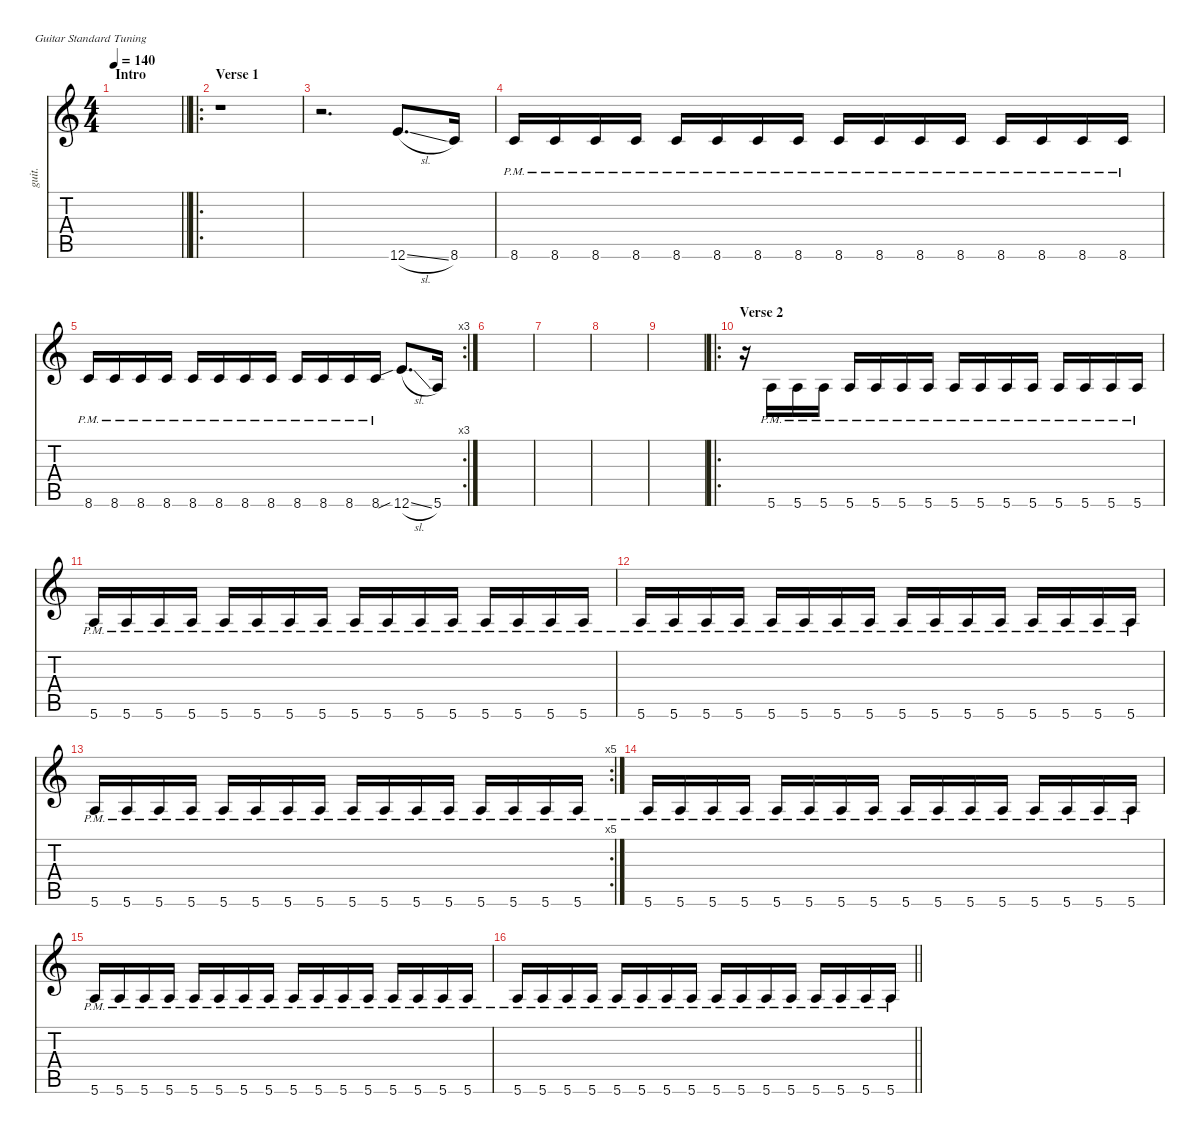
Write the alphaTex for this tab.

\defaultSystemsLayout 4
\hideDynamics
\bracketExtendMode nobrackets
\otherSystemsTrackNameOrientation horizontal
\track ("Guitar1" "guit.") {instrument acousticguitarnylon}
\staff {score tabs}
\tuning (E4 B3 G3 D3 A2 E2)
\ts (4 4)
\beaming (8 2 2 2 2)
\section ("" "Intro")
\ac
\tempo 140
\clef g2
\barLineRight lightlight
\ks aminor
|
\ro
\section ("" "Verse 1")
r.1{beam Down} |
r.2{d beam Down} 12.6{sl}.8{d beam Up} 8.6.16{beam Up} |
8.6{pm}.16{beam Up} 8.6{pm}.16{beam Up} 8.6{pm}.16{beam Up} 8.6{pm}.16{beam Up} 8.6{pm}.16{beam Up} 8.6{pm}.16{beam Up} 8.6{pm}.16{beam Up} 8.6{pm}.16{beam Up} 8.6{pm}.16{beam Up} 8.6{pm}.16{beam Up} 8.6{pm}.16{beam Up} 8.6{pm}.16{beam Up} 8.6{pm}.16{beam Up} 8.6{pm}.16{beam Up} 8.6{pm}.16{beam Up} 8.6{pm}.16{beam Up} |
\rc 3
8.6{pm}.16{beam Up} 8.6{pm}.16{beam Up} 8.6{pm}.16{beam Up} 8.6{pm}.16{beam Up} 8.6{pm}.16{beam Up} 8.6{pm}.16{beam Up} 8.6{pm}.16{beam Up} 8.6{pm}.16{beam Up} 8.6{pm}.16{beam Up} 8.6{pm}.16{beam Up} 8.6{pm}.16{dy mf beam Up} 8.6{pm}.16{dy f beam Up} 12.6{sib sl}.8{d beam Up} 5.6.16{beam Up} |
|
|
|
|
\ro
\section ("" "Verse 2")
r.16{beam Down} 5.6{pm}.16{dy mf beam Up} 5.6{pm}.16{beam Up} 5.6{pm}.16{beam Up} 5.6{pm}.16{beam Up} 5.6{pm}.16{beam Up} 5.6{pm}.16{beam Up} 5.6{pm}.16{beam Up} 5.6{pm}.16{beam Up} 5.6{pm}.16{beam Up} 5.6{pm}.16{beam Up} 5.6{pm}.16{beam Up} 5.6{pm}.16{beam Up} 5.6{pm}.16{beam Up} 5.6{pm}.16{beam Up} 5.6{pm}.16{beam Up} |
5.6{pm}.16{beam Up} 5.6{pm}.16{beam Up} 5.6{pm}.16{beam Up} 5.6{pm}.16{beam Up} 5.6{pm}.16{beam Up} 5.6{pm}.16{beam Up} 5.6{pm}.16{beam Up} 5.6{pm}.16{beam Up} 5.6{pm}.16{beam Up} 5.6{pm}.16{beam Up} 5.6{pm}.16{beam Up} 5.6{pm}.16{beam Up} 5.6{pm}.16{beam Up} 5.6{pm}.16{beam Up} 5.6{pm}.16{beam Up} 5.6{pm}.16{beam Up} |
5.6{pm}.16{beam Up} 5.6{pm}.16{beam Up} 5.6{pm}.16{beam Up} 5.6{pm}.16{beam Up} 5.6{pm}.16{beam Up} 5.6{pm}.16{beam Up} 5.6{pm}.16{beam Up} 5.6{pm}.16{beam Up} 5.6{pm}.16{beam Up} 5.6{pm}.16{beam Up} 5.6{pm}.16{beam Up} 5.6{pm}.16{beam Up} 5.6{pm}.16{beam Up} 5.6{pm}.16{beam Up} 5.6{pm}.16{beam Up} 5.6{pm}.16{beam Up} |
\rc 5
5.6{pm}.16{beam Up} 5.6{pm}.16{beam Up} 5.6{pm}.16{beam Up} 5.6{pm}.16{beam Up} 5.6{pm}.16{beam Up} 5.6{pm}.16{beam Up} 5.6{pm}.16{beam Up} 5.6{pm}.16{beam Up} 5.6{pm}.16{beam Up} 5.6{pm}.16{beam Up} 5.6{pm}.16{beam Up} 5.6{pm}.16{beam Up} 5.6{pm}.16{beam Up} 5.6{pm}.16{beam Up} 5.6{pm}.16{beam Up} 5.6{pm}.16{beam Up} |
5.6{pm}.16{beam Up} 5.6{pm}.16{beam Up} 5.6{pm}.16{beam Up} 5.6{pm}.16{beam Up} 5.6{pm}.16{beam Up} 5.6{pm}.16{beam Up} 5.6{pm}.16{beam Up} 5.6{pm}.16{beam Up} 5.6{pm}.16{beam Up} 5.6{pm}.16{beam Up} 5.6{pm}.16{beam Up} 5.6{pm}.16{beam Up} 5.6{pm}.16{beam Up} 5.6{pm}.16{beam Up} 5.6{pm}.16{beam Up} 5.6{pm}.16{beam Up} |
5.6{pm}.16{beam Up} 5.6{pm}.16{beam Up} 5.6{pm}.16{beam Up} 5.6{pm}.16{beam Up} 5.6{pm}.16{beam Up} 5.6{pm}.16{beam Up} 5.6{pm}.16{beam Up} 5.6{pm}.16{beam Up} 5.6{pm}.16{beam Up} 5.6{pm}.16{beam Up} 5.6{pm}.16{beam Up} 5.6{pm}.16{beam Up} 5.6{pm}.16{beam Up} 5.6{pm}.16{beam Up} 5.6{pm}.16{beam Up} 5.6{pm}.16{beam Up} |
\barLineRight lightlight
5.6{pm}.16{beam Up} 5.6{pm}.16{beam Up} 5.6{pm}.16{beam Up} 5.6{pm}.16{beam Up} 5.6{pm}.16{beam Up} 5.6{pm}.16{beam Up} 5.6{pm}.16{beam Up} 5.6{pm}.16{beam Up} 5.6{pm}.16{beam Up} 5.6{pm}.16{beam Up} 5.6{pm}.16{beam Up} 5.6{pm}.16{beam Up} 5.6{pm}.16{beam Up} 5.6{pm}.16{beam Up} 5.6{pm}.16{beam Up} 5.6{pm}.16{beam Up}
